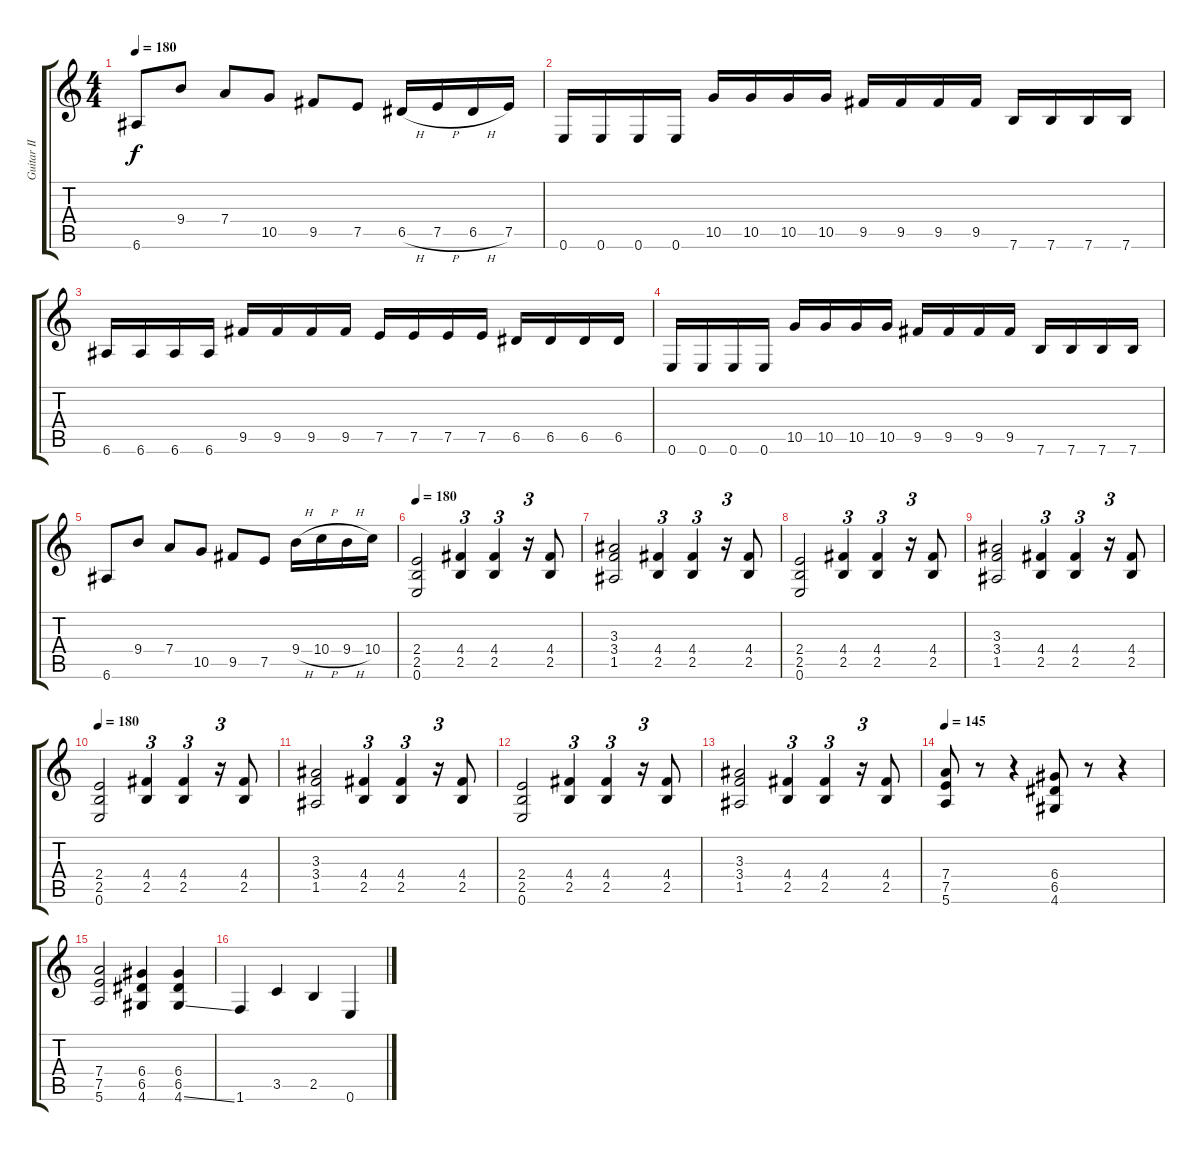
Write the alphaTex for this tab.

\track ("Guitar II" "Guitar II") {instrument distortionguitar}
\staff {score tabs}
\tuning (E4 B3 G3 D3 A2 E2) {hide}
\ts (4 4)
\tempo 180
\clef g2
\ks c
6.6.8{dy f} 9.4.8 7.4.8 10.5.8 9.5.8 7.5.8 6.5{h}.16 7.5{h}.16 6.5{h}.16 7.5.16 |
0.6.16 0.6.16 0.6.16 0.6.16 10.5.16 10.5.16 10.5.16 10.5.16 9.5.16 9.5.16 9.5.16 9.5.16 7.6.16 7.6.16 7.6.16 7.6.16 |
6.6.16 6.6.16 6.6.16 6.6.16 9.5.16 9.5.16 9.5.16 9.5.16 7.5.16 7.5.16 7.5.16 7.5.16 6.5.16 6.5.16 6.5.16 6.5.16 |
0.6.16 0.6.16 0.6.16 0.6.16 10.5.16 10.5.16 10.5.16 10.5.16 9.5.16 9.5.16 9.5.16 9.5.16 7.6.16 7.6.16 7.6.16 7.6.16 |
6.6.8 9.4.8 7.4.8 10.5.8 9.5.8 7.5.8 9.4{h}.16 10.4{h}.16 9.4{h}.16 10.4.16 |
\tempo 180
(2.4 2.5 0.6).2 (4.4 2.5).4{tu (3 2)} (4.4 2.5).4{tu (3 2)} r.16{tu (3 2)} (4.4 2.5).8 |
(3.3 3.4 1.5).2 (4.4 2.5).4{tu (3 2)} (4.4 2.5).4{tu (3 2)} r.16{tu (3 2)} (4.4 2.5).8 |
(2.4 2.5 0.6).2 (4.4 2.5).4{tu (3 2)} (4.4 2.5).4{tu (3 2)} r.16{tu (3 2)} (4.4 2.5).8 |
(3.3 3.4 1.5).2 (4.4 2.5).4{tu (3 2)} (4.4 2.5).4{tu (3 2)} r.16{tu (3 2)} (4.4 2.5).8 |
\tempo 180
(2.4 2.5 0.6).2 (4.4 2.5).4{tu (3 2)} (4.4 2.5).4{tu (3 2)} r.16{tu (3 2)} (4.4 2.5).8 |
(3.3 3.4 1.5).2 (4.4 2.5).4{tu (3 2)} (4.4 2.5).4{tu (3 2)} r.16{tu (3 2)} (4.4 2.5).8 |
(2.4 2.5 0.6).2 (4.4 2.5).4{tu (3 2)} (4.4 2.5).4{tu (3 2)} r.16{tu (3 2)} (4.4 2.5).8 |
(3.3 3.4 1.5).2 (4.4 2.5).4{tu (3 2)} (4.4 2.5).4{tu (3 2)} r.16{tu (3 2)} (4.4 2.5).8 |
\tempo 145
(7.4 7.5 5.6).8 r.8 r.4 (6.4 6.5 4.6).8 r.8 r.4 |
(7.4 7.5 5.6).2 (6.4 6.5 4.6).4 (6.4 6.5 4.6{ss}).4 |
1.6.4 3.5.4 2.5.4 0.6.4
